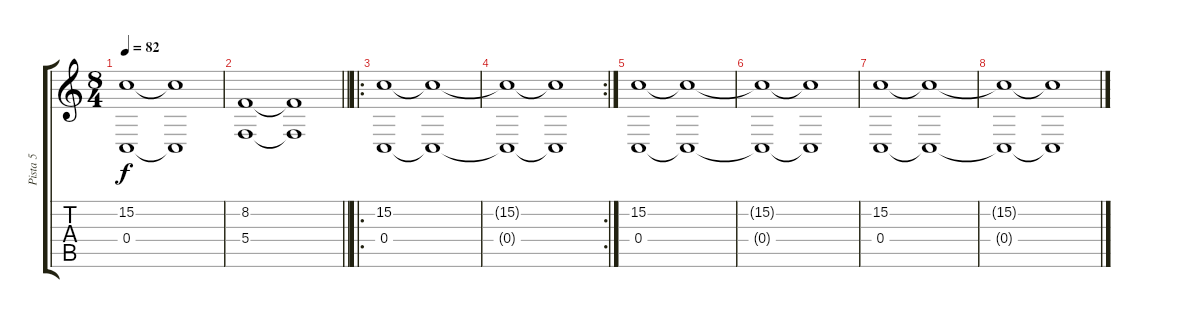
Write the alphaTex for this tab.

\track ("Pista 5" "Pista 5") {instrument pad2warm}
\staff {score tabs}
\tuning (D4 A3 F3 C3 G2 D2) {hide}
\ts (8 4)
\tempo 82
\clef g2
\ks c
(15.2{t} 0.4{t}).1{dy f} (15.2{t} 0.4{t}).1 |
\barLineRight lightlight
(8.2 5.4).1 (8.2{t} 5.4{t}).1 |
\ro
(15.2 0.4).1 (15.2{t} 0.4{t}).1 |
\rc 2
(15.2{t} 0.4{t}).1 (15.2{t} 0.4{t}).1 |
(15.2 0.4).1 (15.2{t} 0.4{t}).1 |
(15.2{t} 0.4{t}).1 (15.2{t} 0.4{t}).1 |
(15.2 0.4).1 (15.2{t} 0.4{t}).1 |
(15.2{t} 0.4{t}).1 (15.2{t} 0.4{t}).1
